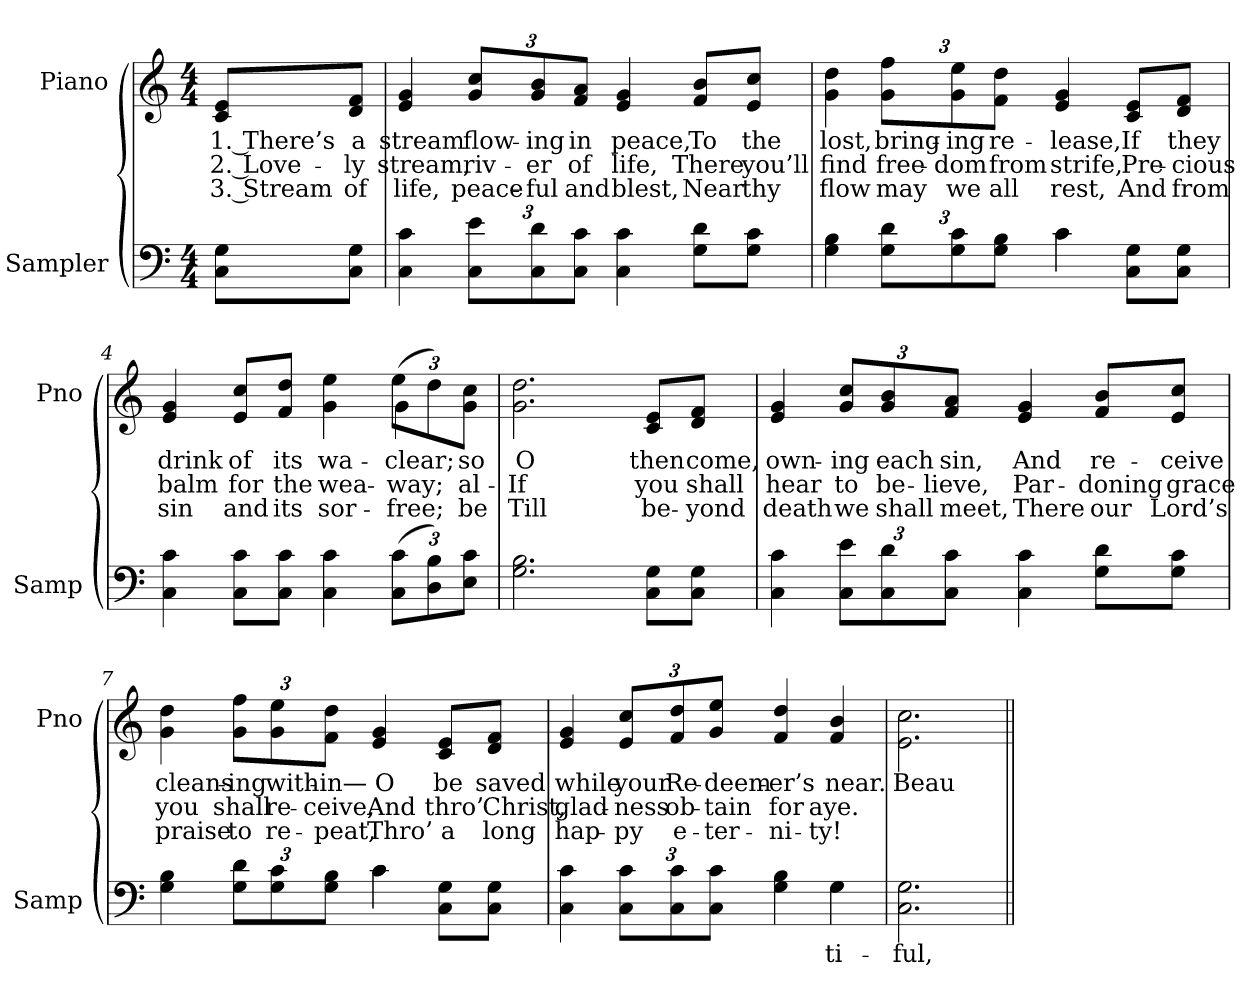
**kern	**text	**kern	**text	**text	**text
*part2	*part2	*part1	*part1	*part1	*part1
*staff2	*staff2	*staff1	*staff1	*staff1	*staff1
*I"Sampler	*	*I"Piano	*	*	*
*I'Samp	*	*I'Pno	*	*	*
*clefF4	*	*clefG2	*	*	*
*M4/4	*	*M4/4	*	*	*
=1	=1	=1	=1	=1	=1
8C\ 8G\L	.	8c/ 8e/L	1. There’s	2. Love-	3. Stream
8C\ 8G\J	.	8d/ 8f/J	a	-ly	of
=2	=2	=2	=2	=2	=2
4C 4c	.	4e 4g	stream	stream,	life,
12C\ 12e\L	.	12g/ 12cc/L	flow-	riv-	peace-
12C\ 12d\	.	12g/ 12b/	-ing	-er	-ful
12C\ 12c\J	.	12f/ 12a/J	in	of	and
4C 4c	.	4e 4g	peace,	life,	blest,
8G\ 8d\L	.	8f/ 8b/L	To	There	Near
8G\ 8c\J	.	8e/ 8cc/J	the	you’ll	thy
=3	=3	=3	=3	=3	=3
*^	*	*	*	*	*
4G 4B	2ryy	.	4g 4dd	lost,	find	flow
12G\ 12d\L	.	.	12g\ 12ff\L	bring-	free-	may
12G\ 12c\	.	.	12g\ 12ee\	-ing	-dom	we
12G\ 12B\J	.	.	12f\ 12dd\J	re-	from	all
4c\	4c	.	4e 4g	-lease,	strife,	rest,
8C\ 8G\L	4ryy	.	8c/ 8e/L	If	Pre-	And
8C\ 8G\J	.	.	8d/ 8f/J	they	-cious	from
*v	*v	*	*	*	*	*
=4	=4	=4	=4	=4	=4
*	*	*^	*	*	*
4C 4c	.	4e 4g	2.ryy	drink	balm	sin
8C\ 8c\L	.	8e/ 8cc/L	.	of	for	and
8C\ 8c\J	.	8f/ 8dd/J	.	its	the	its
4C 4c	.	4g 4ee	.	wa-	wea-	sor-
(12C\ 12c\L	.	(12ee\L	4g	clear;	-way;	free;
12D\ 12B\)	.	12dd\)	.	.	.	.
12E\ 12c\J	.	12g\ 12cc\J	.	so	al-	be
*	*	*v	*v	*	*	*
=5	=5	=5	=5	=5	=5
2.G 2.B	.	2.g 2.dd	O	If	Till
8C\ 8G\L	.	8c/ 8e/L	then	you	be-
8C\ 8G\J	.	8d/ 8f/J	come,	shall	-yond
=6	=6	=6	=6	=6	=6
4C 4c	.	4e 4g	own-	hear	death
12C\ 12e\L	.	12g/ 12cc/L	-ing	to	we
12C\ 12d\	.	12g/ 12b/	each	be-	shall
12C\ 12c\J	.	12f/ 12a/J	sin,	-lieve,	meet,
4C 4c	.	4e 4g	And	Par-	There
8G\ 8d\L	.	8f/ 8b/L	re-	-doning	our
8G\ 8c\J	.	8e/ 8cc/J	-ceive	grace	Lord’s
=7	=7	=7	=7	=7	=7
*^	*	*	*	*	*
4G 4B	2ryy	.	4g 4dd	cleans-	you	praise
12G\ 12d\L	.	.	12g\ 12ff\L	-ing	shall	to
12G\ 12c\	.	.	12g\ 12ee\	with-	re-	re-
12G\ 12B\J	.	.	12f\ 12dd\J	-in—	-ceive,	-peat,
4c\	4c	.	4e 4g	O	And	Thro’
8C\ 8G\L	4ryy	.	8c/ 8e/L	be	thro’	a
8C\ 8G\J	.	.	8d/ 8f/J	saved	Christ,	long
=8	=8	=8	=8	=8	=8	=8
4C 4c	2.ryy	.	4e 4g	while	glad-	hap-
12C\ 12c\L	.	.	12e/ 12cc/L	your	-ness	-py
12C\ 12c\	.	.	12f/ 12dd/	Re-	ob-	e-
12C\ 12c\J	.	.	12g/ 12ee/J	-deem-	-tain	-ter-
4G 4B	.	.	4f 4dd	-er’s	for	-ni-
4G\	4G	-ti-	4f 4b	near.	aye.	-ty!
*v	*v	*	*	*	*	*
=9	=9	=9	=9	=9	=9
2.C 2.G	-ful,	2.e\ 2.cc\	Beau-	.	.
=||	=||	=||	=||	=||	=||
*-	*-	*-	*-	*-	*-
